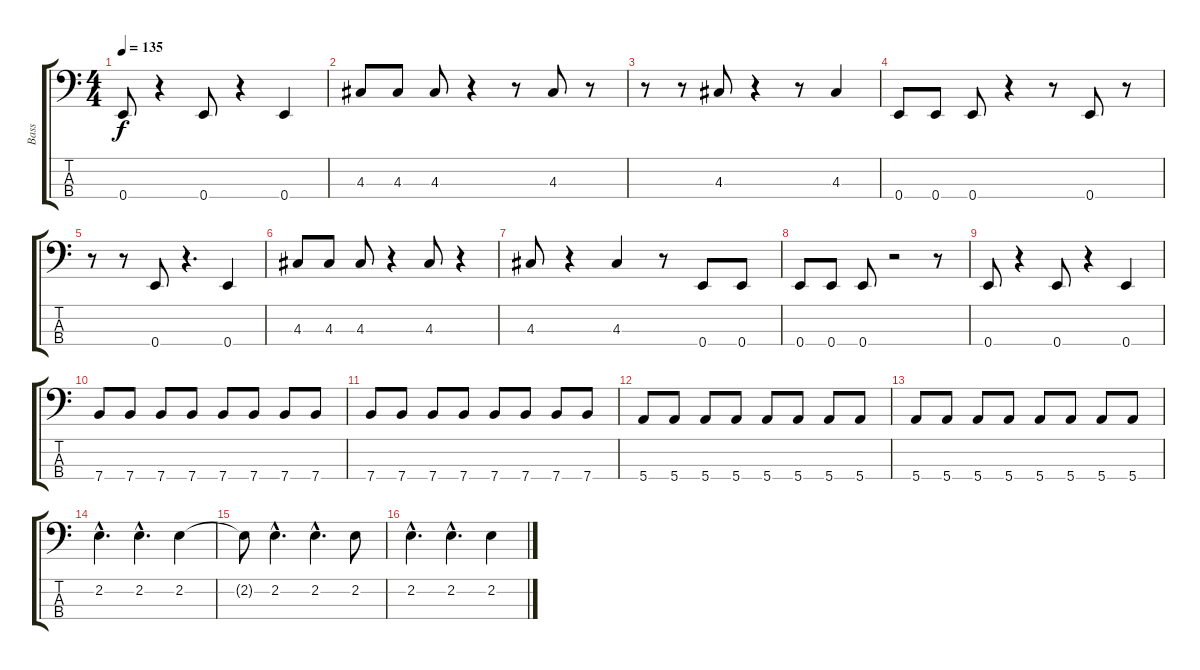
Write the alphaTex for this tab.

\track ("Bass" "Bass") {instrument electricbassfinger}
\staff {score tabs}
\tuning (G2 D2 A1 E1) {hide}
\ts (4 4)
\tempo 135
\clef f4
\ks c
0.4.8{dy f} r.4 0.4.8 r.4 0.4.4 |
4.3.8 4.3.8 4.3.8 r.4 r.8 4.3.8 r.8 |
r.8 r.8 4.3.8 r.4 r.8 4.3.4 |
0.4.8 0.4.8 0.4.8 r.4 r.8 0.4.8 r.8 |
r.8 r.8 0.4.8 r.4{d} 0.4.4 |
4.3.8 4.3.8 4.3.8 r.4 4.3.8 r.4 |
4.3.8 r.4 4.3.4 r.8 0.4.8 0.4.8 |
0.4.8 0.4.8 0.4.8 r.2 r.8 |
0.4.8 r.4 0.4.8 r.4 0.4.4 |
7.4.8 7.4.8 7.4.8 7.4.8 7.4.8 7.4.8 7.4.8 7.4.8 |
7.4.8 7.4.8 7.4.8 7.4.8 7.4.8 7.4.8 7.4.8 7.4.8 |
5.4.8 5.4.8 5.4.8 5.4.8 5.4.8 5.4.8 5.4.8 5.4.8 |
5.4.8 5.4.8 5.4.8 5.4.8 5.4.8 5.4.8 5.4.8 5.4.8 |
2.2{hac}.4{d} 2.2{hac}.4{d} 2.2.4 |
2.2{t}.8 2.2{hac}.4{d} 2.2{hac}.4{d} 2.2.8 |
2.2{hac}.4{d} 2.2{hac}.4{d} 2.2.4
